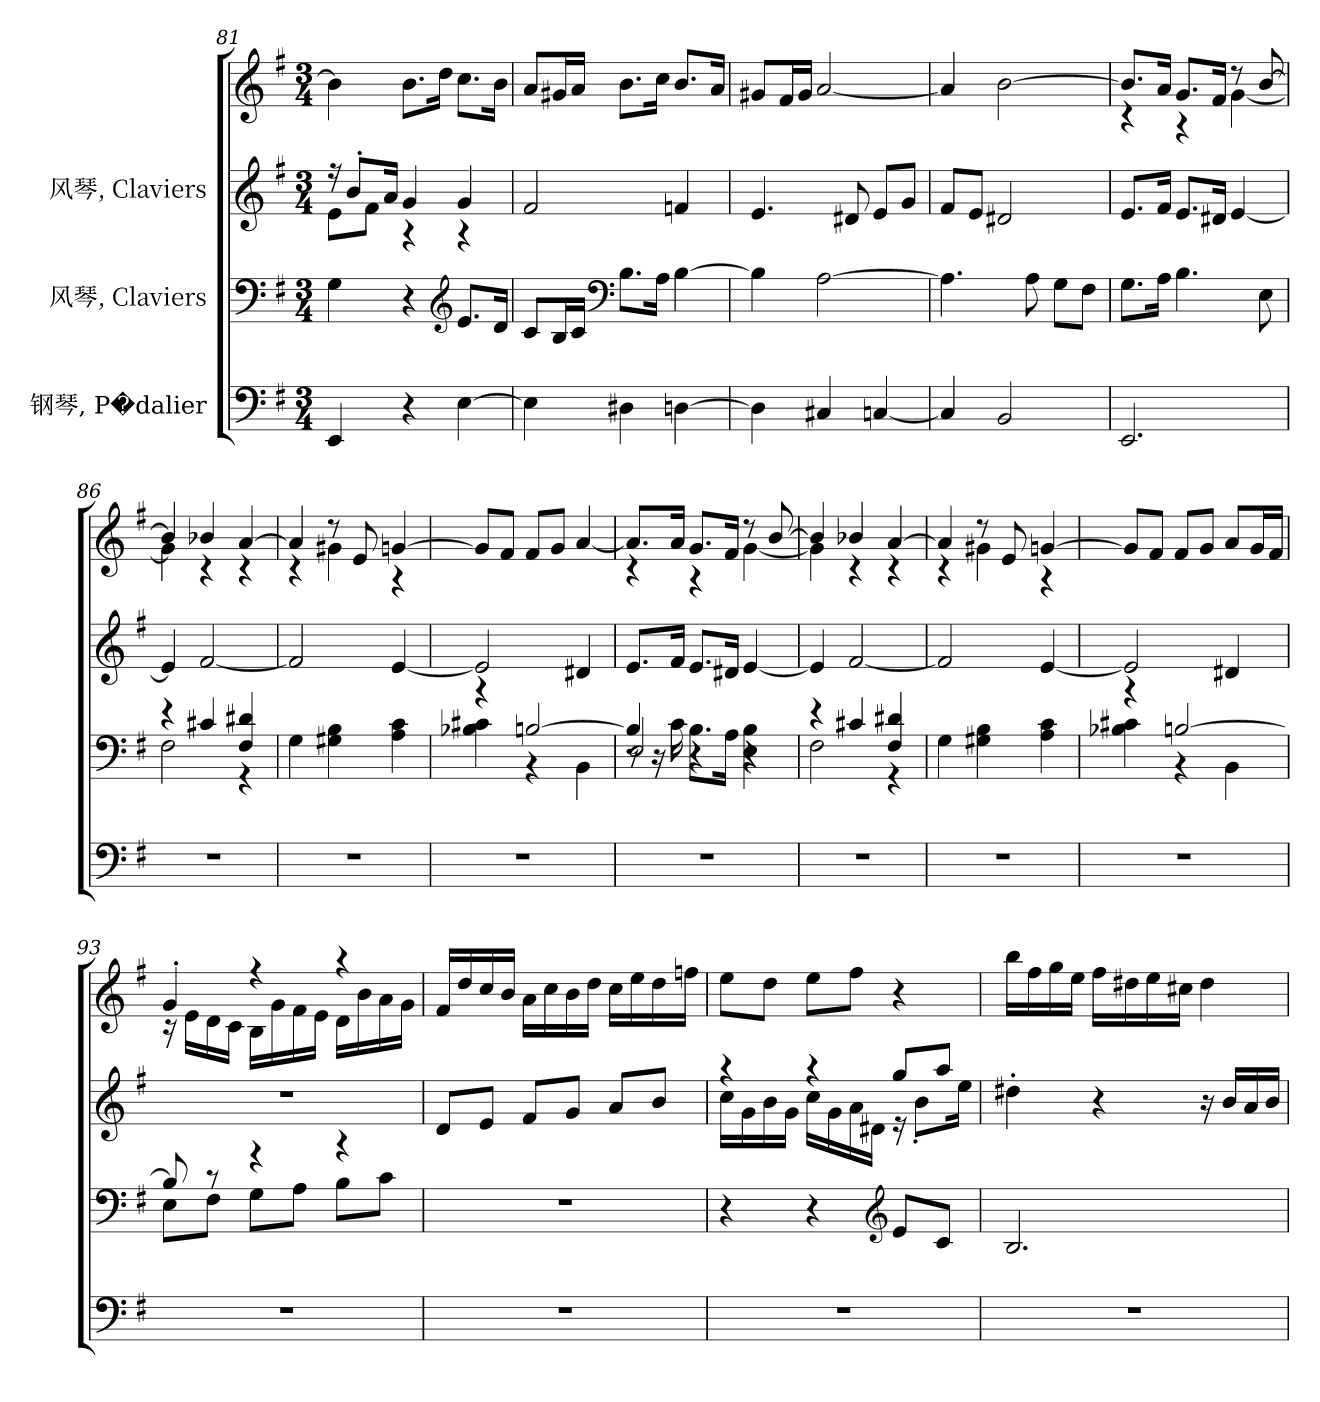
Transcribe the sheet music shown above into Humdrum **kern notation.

**kern	**kern	**kern	**kern
*part3	*part2	*part1	*part1
*staff4	*staff3	*staff2	*staff1
*I"钢琴, P�dalier	*I"风琴, Claviers	*I"风琴, Claviers	*
*clefF4	*clefF4	*clefG2	*clefG2
*k[f#]	*k[f#]	*k[f#]	*k[f#]
*M3/4	*M3/4	*M3/4	*M3/4
=81	=81	=81	=81
*	*	*^	*
4EE/	4G\	16r	8e\L	4b\]
.	.	8b'/L	.	.
.	.	.	8f#\J	.
.	.	16a/Jk	.	.
4r	4r	4g/	4r	8.b\L
.	.	.	.	16dd\Jk
*	*clefG2	*	*	*
[4E\	8.e/L	4g/	4r	8.cc\L
.	16d/Jk	.	.	16b\Jk
*	*	*v	*v	*
!!LO:LB:g=z
=82	=82	=82	=82
4E\]	8c/L	2f#/	8a/L
.	16B/L	.	16g#X/L
.	16c/JJ	.	16a/JJ
*	*clefF4	*	*
4D#X\	8.B\L	.	8.b\L
.	16A\Jk	.	16cc\Jk
[4Dn\	[4B\	4fn/	8.b/L
.	.	.	16a/Jk
=83	=83	=83	=83
4D\]	4B\]	4.e/	8g#X/L
.	.	.	16f#/L
.	.	.	16g#/JJ
4C#X/	[2A\	.	[2a/
.	.	8d#X/	.
[4Cn/	.	8e/L	.
.	.	8g/J	.
=84	=84	=84	=84
4C/]	4.A\]	8f#/L	4a/]
.	.	8e/J	.
2BB/	.	2d#X/	[2b\
.	8A\	.	.
.	8G\L	.	.
.	8F#\J	.	.
=85	=85	=85	=85
*	*	*	*^
2.EE/	8.G\L	8.e/L	8.b/L]	4r
.	16A\Jk	16f#/Jk	16a/Jk	.
.	4.B\	8.e/L	8.g/L	4r
.	.	16d#X/Jk	16f#/Jk	.
.	.	[4e/	8r	[4g\
.	8E\	.	[8b/	.
=86	=86	=86	=86	=86
*	*^	*	*	*
2.r	4r	2F#\	4e/]	4b/]	4g\]
.	4c#X/	.	[2f#/	4b-X/	4r
.	4F#/ 4d#X/	4r	.	[4a/	4r
*	*v	*v	*	*	*
!!LO:PB:g=z	!!
=87	=87	=87	=87	=87
2.r	4G\	2f#/]	4a/]	4r
.	4G#X\ 4B\	.	8r	4g#X\
.	.	.	8e/	.
.	4A\ 4c\	[4e/	[4gn/	4r
*	*	*	*v	*v
=88	=88	=88	=88
*	*^	*	*
2.r	4r	4B-X\ 4c#X\	2e/]	8g/L]
.	.	.	.	8f#/J
.	[2Bn/	4r	.	8f#/L
.	.	.	.	8g/J
.	.	4BB\	4d#X/	[4a/
=89	=89	=89	=89	=89
*	*	*^	*	*^
2.r	4B/]	8r	2E/	8.e/L	8.a/L]	4r
.	.	16r	.	.	.	.
.	.	16c\	.	16f#/Jk	16a/Jk	.
.	4r	8.B\L	.	8.e/L	8.g/L	4r
.	.	16A\Jk	.	16d#X/Jk	16f#/Jk	.
.	4r	4E\ 4B\	4r	[4e/	8r	[4g\
.	.	.	.	.	[8b/	.
*	*	*v	*v	*	*	*
=90	=90	=90	=90	=90	=90
2.r	4r	2F#\	4e/]	4b/]	4g\]
.	4c#X/	.	[2f#/	4b-X/	4r
.	4F#/ 4d#X/	4r	.	[4a/	4r
*	*v	*v	*	*	*
=91	=91	=91	=91	=91
2.r	4G\	2f#/]	4a/]	4r
.	4G#X\ 4B\	.	8r	4g#X\
.	.	.	8e/	.
.	4A\ 4c\	[4e/	[4gn/	4r
*	*	*	*v	*v
!!LO:LB:g=z
=92	=92	=92	=92
*	*^	*	*
2.r	4r	4B-X\ 4c#X\	2e/]	8g/L]
.	.	.	.	8f#/J
.	[2Bn/	4r	.	8f#/L
.	.	.	.	8g/J
.	.	4BB\	4d#X/	8a/L
.	.	.	.	16g/L
.	.	.	.	16f#/JJ
=93	=93	=93	=93	=93
*	*	*	*	*^
2.r	8B/]	8E\L	2.r	4g'/	16r
.	.	.	.	.	16e\LL
.	8r	8F#\J	.	.	16d\
.	.	.	.	.	16c\JJ
.	4r	8G\L	.	4r	16B\LL
.	.	.	.	.	16g\
.	.	8A\J	.	.	16f#\
.	.	.	.	.	16e\JJ
.	4r	8B\L	.	4r	16d\LL
.	.	.	.	.	16b\
.	.	8c\J	.	.	16a\
.	.	.	.	.	16g\JJ
*	*v	*v	*	*v	*v
=94	=94	=94	=94
2.r	2.r	8d/L	16f#/LL
.	.	.	16dd/
.	.	8e/J	16cc/
.	.	.	16b/JJ
.	.	8f#/L	16a\LL
.	.	.	16cc\
.	.	8g/J	16b\
.	.	.	16dd\JJ
.	.	8a/L	16cc\LL
.	.	.	16ee\
.	.	8b/J	16dd\
.	.	.	16ffn\JJ
!!LO:LB:g=z
=95	=95	=95	=95
*	*	*^	*
2.r	4r	4r	16cc\LL	8ee\L
.	.	.	16g\	.
.	.	.	16b\	8dd\J
.	.	.	16g\JJ	.
.	4r	4r	16cc\LL	8ee\L
.	.	.	16g\	.
.	.	.	16a\	8ff#\J
.	.	.	16d#X\JJ	.
*	*clefG2	*	*	*
.	8e/L	8gg/L	16r	4r
.	.	.	8b'\L	.
.	8c/J	8aa/J	.	.
.	.	.	16ee\Jk	.
*	*	*v	*v	*
=96	=96	=96	=96
2.r	2.B/	4dd#X'\	16bb\LL
.	.	.	16ff#\
.	.	.	16gg\
.	.	.	16ee\JJ
.	.	4r	16ff#\LL
.	.	.	16dd#X\
.	.	.	16ee\
.	.	.	16cc#X\JJ
.	.	16r	4dd#\
.	.	16b/LL	.
.	.	16a/	.
.	.	16b/JJ	.
=	=	=	=
*-	*-	*-	*-
